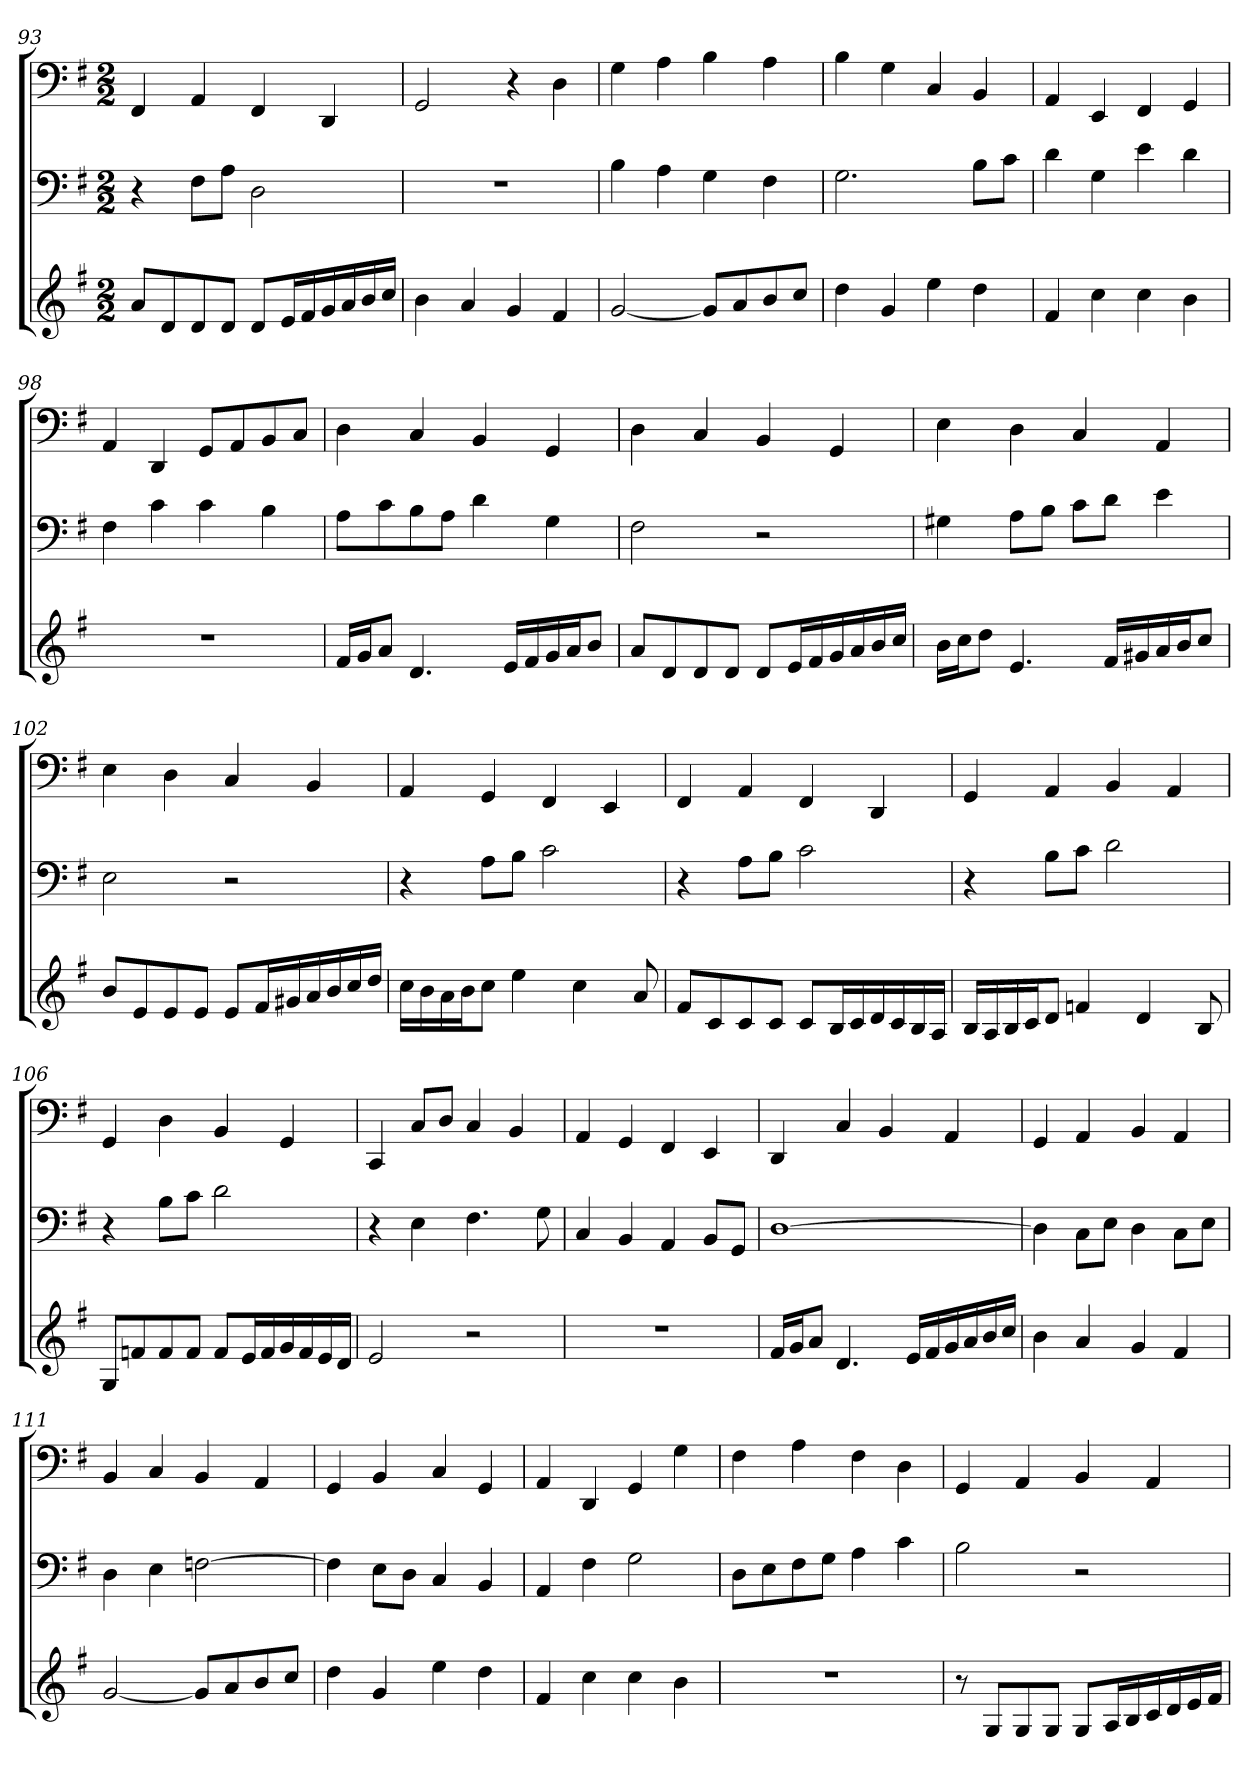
**kern	**kern	**kern
*part3	*part2	*part1
*staff3	*staff2	*staff1
*k[f#]	*k[f#]	*k[f#]
*G:	*G:	*G:
*M2/2	*M2/2	*M2/2
=93	=93	=93
8aL	4r	4FF#
8d	.	.
8d	8F#L	4AA
8dJ	8AJ	.
8dL	2D	4FF#
16eL	.	.
16f#	.	.
16g	.	4DD
16a	.	.
16b	.	.
16ccJJ	.	.
=94	=94	=94
4b	1r	2GG
4a	.	.
4g	.	4r
4f#	.	4D
=95	=95	=95
[2g	4B	4G
.	4A	4A
8gL]	4G	4B
8a	.	.
8b	4F#	4A
8ccJ	.	.
=96	=96	=96
4dd	2.G	4B
4g	.	4G
4ee	.	4C
4dd	8BL	4BB
.	8cJ	.
=97	=97	=97
4f#	4d	4AA
4cc	4G	4EE
4cc	4e	4FF#
4b	4d	4GG
=98	=98	=98
1r	4F#	4AA
.	4c	4DD
.	4c	8GGL
.	.	8AA
.	4B	8BB
.	.	8CJ
=99	=99	=99
16f#LL	8AL	4D
16gJ	.	.
8aJ	8c	.
4.d	8B	4C
.	8AJ	.
.	4d	4BB
16eLL	.	.
16f#	.	.
16g	4G	4GG
16aJ	.	.
8bJ	.	.
=100	=100	=100
8aL	2F#	4D
8d	.	.
8d	.	4C
8dJ	.	.
8dL	2r	4BB
16eL	.	.
16f#	.	.
16g	.	4GG
16a	.	.
16b	.	.
16ccJJ	.	.
=101	=101	=101
16bLL	4G#X	4E
16ccJ	.	.
8ddJ	.	.
4.e	8AL	4D
.	8BJ	.
.	8cL	4C
16f#LL	8dJ	.
16g#X	.	.
16a	4e	4AA
16bJ	.	.
8ccJ	.	.
=102	=102	=102
8bL	2E	4E
8e	.	.
8e	.	4D
8eJ	.	.
8eL	2r	4C
16f#L	.	.
16g#X	.	.
16a	.	4BB
16b	.	.
16cc	.	.
16ddJJ	.	.
=103	=103	=103
16ccLL	4r	4AA
16b	.	.
16a	.	.
16bJ	.	.
8ccJ	8AL	4GG
4ee	8BJ	.
.	2c	4FF#
4cc	.	.
.	.	4EE
8a	.	.
=104	=104	=104
8f#L	4r	4FF#
8c	.	.
8c	8AL	4AA
8cJ	8BJ	.
8cL	2c	4FF#
16BL	.	.
16c	.	.
16d	.	4DD
16c	.	.
16B	.	.
16AJJ	.	.
=105	=105	=105
16BLL	4r	4GG
16A	.	.
16B	.	.
16cJ	.	.
8dJ	8BL	4AA
4fn	8cJ	.
.	2d	4BB
4d	.	.
.	.	4AA
8B	.	.
=106	=106	=106
8GL	4r	4GG
8fn	.	.
8f	8BL	4D
8fJ	8cJ	.
8fL	2d	4BB
16eL	.	.
16f	.	.
16g	.	4GG
16f	.	.
16e	.	.
16dJJ	.	.
=107	=107	=107
2e	4r	4CC
.	4E	8CL
.	.	8DJ
2r	4.F#	4C
.	.	4BB
.	8G	.
=108	=108	=108
1r	4C	4AA
.	4BB	4GG
.	4AA	4FF#
.	8BBL	4EE
.	8GGJ	.
=109	=109	=109
16f#LL	[1D	4DD
16gJ	.	.
8aJ	.	.
4.d	.	4C
.	.	4BB
16eLL	.	.
16f#	.	.
16g	.	4AA
16a	.	.
16b	.	.
16ccJJ	.	.
=110	=110	=110
4b	4D]	4GG
4a	8CL	4AA
.	8EJ	.
4g	4D	4BB
4f#	8CL	4AA
.	8EJ	.
=111	=111	=111
[2g	4D	4BB
.	4E	4C
8gL]	[2Fn	4BB
8a	.	.
8b	.	4AA
8ccJ	.	.
=112	=112	=112
4dd	4F]	4GG
4g	8EL	4BB
.	8DJ	.
4ee	4C	4C
4dd	4BB	4GG
=113	=113	=113
4f#	4AA	4AA
4cc	4F#	4DD
4cc	2G	4GG
4b	.	4G
=114	=114	=114
1r	8DL	4F#
.	8E	.
.	8F#	4A
.	8GJ	.
.	4A	4F#
.	4c	4D
=115	=115	=115
8r	2B	4GG
8GL	.	.
8G	.	4AA
8GJ	.	.
8GL	2r	4BB
16AL	.	.
16B	.	.
16c	.	4AA
16d	.	.
16e	.	.
16f#JJ	.	.
=	=	=
*-	*-	*-
